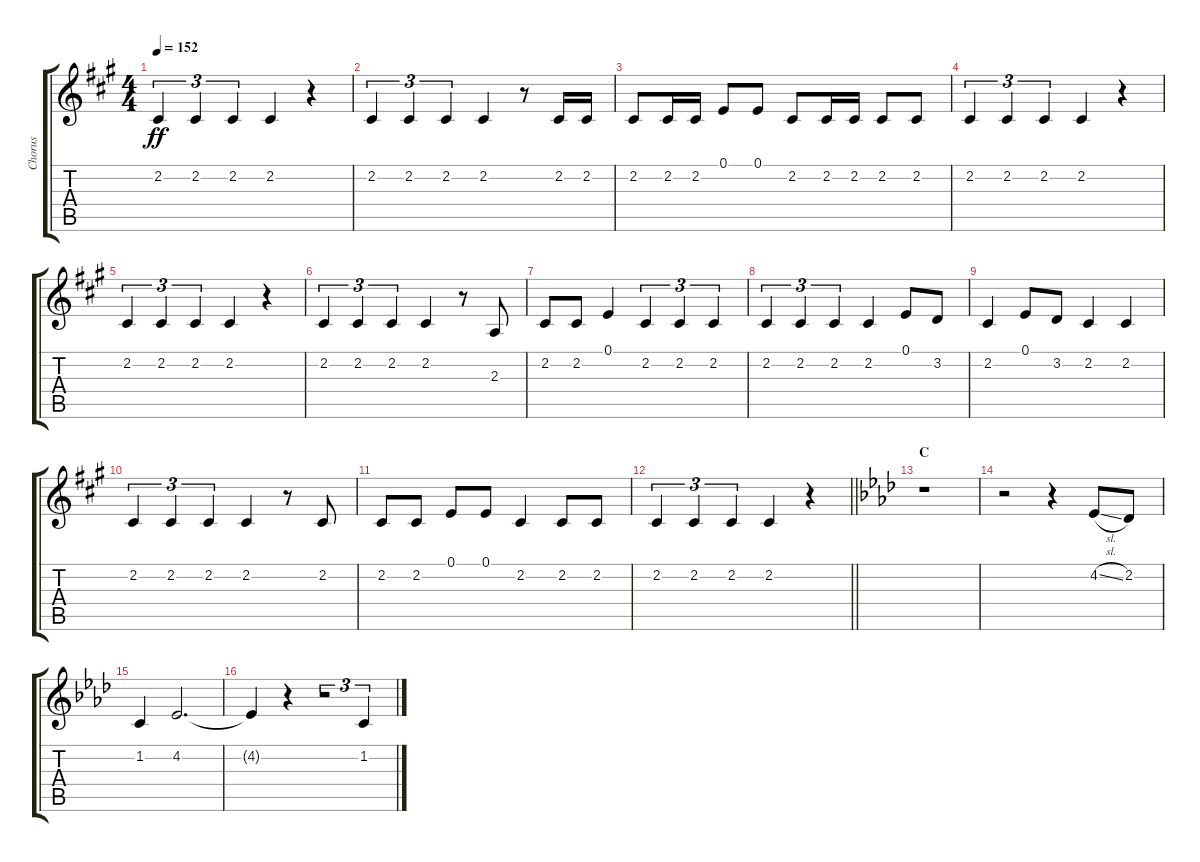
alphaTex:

\track ("Chorus" "Chorus") {instrument voiceoohs}
\staff {score tabs}
\tuning (E4 B3 G3 D3 A2 E2) {hide}
\ts (4 4)
\tempo 152
\clef g2
\ks a
2.2.4{tu (3 2) dy ff} 2.2.4{tu (3 2)} 2.2.4{tu (3 2)} 2.2.4 r.4 |
2.2.4{tu (3 2)} 2.2.4{tu (3 2)} 2.2.4{tu (3 2)} 2.2.4 r.8 2.2.16 2.2.16 |
2.2.8 2.2.16 2.2.16 0.1.8 0.1.8 2.2.8 2.2.16 2.2.16 2.2.8 2.2.8 |
2.2.4{tu (3 2)} 2.2.4{tu (3 2)} 2.2.4{tu (3 2)} 2.2.4 r.4 |
2.2.4{tu (3 2)} 2.2.4{tu (3 2)} 2.2.4{tu (3 2)} 2.2.4 r.4 |
2.2.4{tu (3 2)} 2.2.4{tu (3 2)} 2.2.4{tu (3 2)} 2.2.4 r.8 2.3.8 |
2.2.8 2.2.8 0.1.4 2.2.4{tu (3 2)} 2.2.4{tu (3 2)} 2.2.4{tu (3 2)} |
2.2.4{tu (3 2)} 2.2.4{tu (3 2)} 2.2.4{tu (3 2)} 2.2.4 0.1.8 3.2.8 |
2.2.4 0.1.8 3.2.8 2.2.4 2.2.4 |
2.2.4{tu (3 2)} 2.2.4{tu (3 2)} 2.2.4{tu (3 2)} 2.2.4 r.8 2.2.8 |
2.2.8 2.2.8 0.1.8 0.1.8 2.2.4 2.2.8 2.2.8 |
\barLineRight lightlight
2.2.4{tu (3 2)} 2.2.4{tu (3 2)} 2.2.4{tu (3 2)} 2.2.4 r.4 |
\section ("" "C")
\ks ab
r.1 |
r.2 r.4 4.2{sl}.8 2.2.8 |
1.2.4 4.2.2{d} |
4.2{t}.4 r.4 r.2{tu (3 2)} 1.2.4{tu (3 2)}
